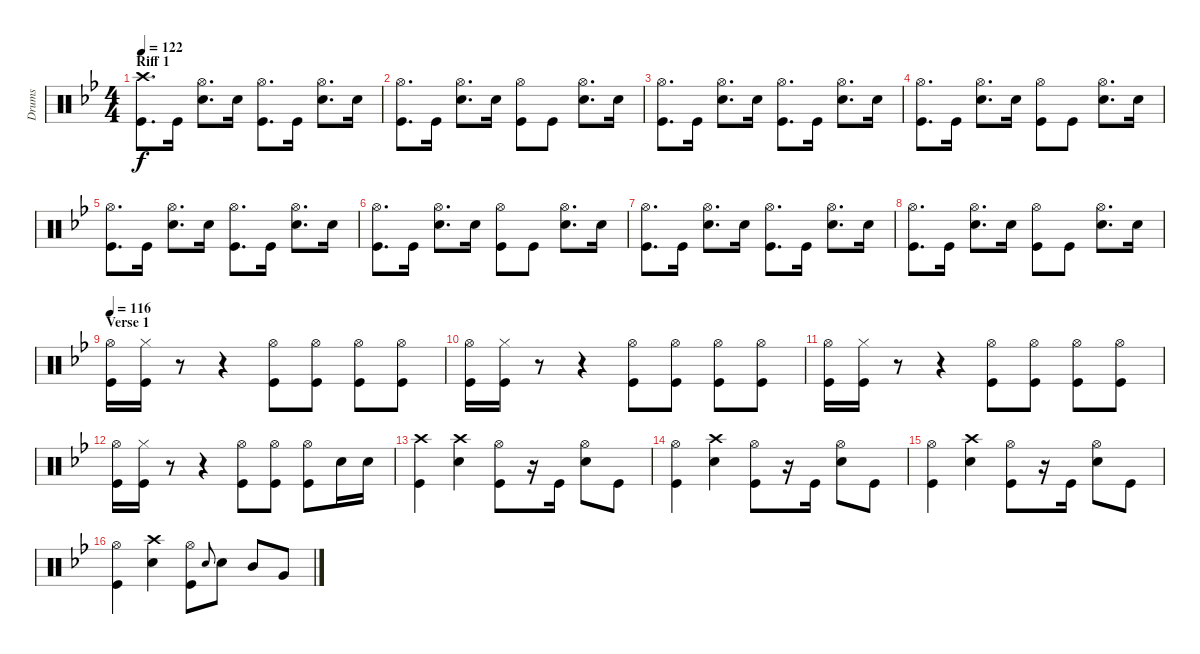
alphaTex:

\track ("Drums" "Drums") {instrument percussion}
\staff {score}
\articulation defaults
\ts (4 4)
\section ("" "Riff 1")
\tempo 122
\clef neutral
\ks gminor
("Kick (hit)" "Crash high (hit)").8{d dy f} "Kick (hit)".16 ("Hi-Hat (open)" "Snare (hit) 2").8{d} "Snare (hit) 2".16 ("Hi-Hat (open)" "Kick (hit)").8{d} "Kick (hit)".16 ("Hi-Hat (open)" "Snare (hit) 2").8{d} "Snare (hit) 2".16 |
("Hi-Hat (open)" "Kick (hit)").8{d} "Kick (hit)".16 ("Hi-Hat (open)" "Snare (hit) 2").8{d} "Snare (hit) 2".16 ("Hi-Hat (open)" "Kick (hit)").8 "Kick (hit)".8 ("Hi-Hat (open)" "Snare (hit) 2").8{d} "Snare (hit) 2".16 |
("Hi-Hat (open)" "Kick (hit)").8{d} "Kick (hit)".16 ("Hi-Hat (open)" "Snare (hit) 2").8{d} "Snare (hit) 2".16 ("Hi-Hat (open)" "Kick (hit)").8{d} "Kick (hit)".16 ("Hi-Hat (open)" "Snare (hit) 2").8{d} "Snare (hit) 2".16 |
("Hi-Hat (open)" "Kick (hit)").8{d} "Kick (hit)".16 ("Hi-Hat (open)" "Snare (hit) 2").8{d} "Snare (hit) 2".16 ("Hi-Hat (open)" "Kick (hit)").8 "Kick (hit)".8 ("Hi-Hat (open)" "Snare (hit) 2").8{d} "Snare (hit) 2".16 |
("Hi-Hat (open)" "Kick (hit)").8{d} "Kick (hit)".16 ("Hi-Hat (open)" "Snare (hit) 2").8{d} "Snare (hit) 2".16 ("Hi-Hat (open)" "Kick (hit)").8{d} "Kick (hit)".16 ("Hi-Hat (open)" "Snare (hit) 2").8{d} "Snare (hit) 2".16 |
("Hi-Hat (open)" "Kick (hit)").8{d} "Kick (hit)".16 ("Hi-Hat (open)" "Snare (hit) 2").8{d} "Snare (hit) 2".16 ("Hi-Hat (open)" "Kick (hit)").8 "Kick (hit)".8 ("Hi-Hat (open)" "Snare (hit) 2").8{d} "Snare (hit) 2".16 |
("Hi-Hat (open)" "Kick (hit)").8{d} "Kick (hit)".16 ("Hi-Hat (open)" "Snare (hit) 2").8{d} "Snare (hit) 2".16 ("Hi-Hat (open)" "Kick (hit)").8{d} "Kick (hit)".16 ("Hi-Hat (open)" "Snare (hit) 2").8{d} "Snare (hit) 2".16 |
("Hi-Hat (open)" "Kick (hit)").8{d} "Kick (hit)".16 ("Hi-Hat (open)" "Snare (hit) 2").8{d} "Snare (hit) 2".16 ("Hi-Hat (open)" "Kick (hit)").8 "Kick (hit)".8 ("Hi-Hat (open)" "Snare (hit) 2").8{d} "Snare (hit) 2".16 |
\section ("" "Verse 1")
\tempo 116
("Kick (hit)" "Hi-Hat (open)").16 ("Kick (hit)" "Hi-Hat (closed)").16 r.8 r.4 ("Hi-Hat (open)" "Kick (hit)").8 ("Hi-Hat (open)" "Kick (hit)").8 ("Hi-Hat (open)" "Kick (hit)").8 ("Hi-Hat (open)" "Kick (hit)").8 |
("Hi-Hat (open)" "Kick (hit)").16 ("Hi-Hat (closed)" "Kick (hit)").16 r.8 r.4 ("Hi-Hat (open)" "Kick (hit)").8 ("Hi-Hat (open)" "Kick (hit)").8 ("Hi-Hat (open)" "Kick (hit)").8 ("Hi-Hat (open)" "Kick (hit)").8 |
("Hi-Hat (open)" "Kick (hit)").16 ("Hi-Hat (closed)" "Kick (hit)").16 r.8 r.4 ("Hi-Hat (open)" "Kick (hit)").8 ("Hi-Hat (open)" "Kick (hit)").8 ("Hi-Hat (open)" "Kick (hit)").8 ("Hi-Hat (open)" "Kick (hit)").8 |
("Hi-Hat (open)" "Kick (hit)").16 ("Hi-Hat (closed)" "Kick (hit)").16 r.8 r.4 ("Hi-Hat (open)" "Kick (hit)").8 ("Hi-Hat (open)" "Kick (hit)").8 ("Hi-Hat (open)" "Kick (hit)").8 "Snare (hit) 2".16 "Snare (hit) 2".16 |
("Crash high (hit)" "Kick (hit)").4 ("Snare (hit) 2" "Crash high (hit)").4 ("Hi-Hat (open)" "Kick (hit)").8 r.16 "Kick (hit)".16 ("Hi-Hat (open)" "Snare (hit) 2").8 "Kick (hit)".8 |
("Kick (hit)" "Hi-Hat (open)").4 ("Snare (hit) 2" "Crash high (hit)").4 ("Hi-Hat (open)" "Kick (hit)").8 r.16 "Kick (hit)".16 ("Hi-Hat (open)" "Snare (hit) 2").8 "Kick (hit)".8 |
("Kick (hit)" "Hi-Hat (open)").4 ("Snare (hit) 2" "Crash high (hit)").4 ("Hi-Hat (open)" "Kick (hit)").8 r.16 "Kick (hit)".16 ("Hi-Hat (open)" "Snare (hit) 2").8 "Kick (hit)".8 |
("Kick (hit)" "Hi-Hat (open)").4 ("Snare (hit) 2" "Crash high (hit)").4 ("Hi-Hat (open)" "Kick (hit)").8 "Snare (hit)".8{gr onbeat} "Snare (hit) 2".8 "Mid Tom (hit)".8 "Very Low Tom (hit)".8
